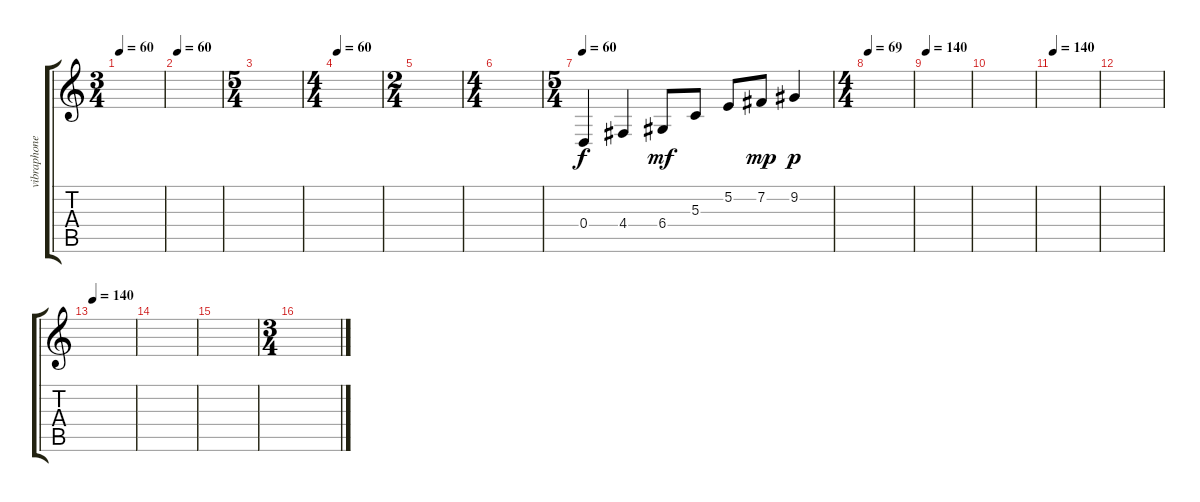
\track ("vibraphone" "vibraphone") {instrument vibraphone}
\staff {score tabs}
\tuning (E4 B3 G3 D3 A2 E2) {hide}
\ts (3 4)
\tempo 60
\clef g2
\ks c
|
\tempo 60
|
\ts (5 4)
|
\ts (4 4)
\tempo 60
|
\ts (2 4)
|
\ts (4 4)
|
\ts (5 4)
\tempo 60
0.4.4 4.4.4 6.4.8{dy mf} 5.3.8 5.2.8 7.2.8{dy mp} 9.2.4{dy p} |
\ts (4 4)
\tempo 69
|
\tempo 140
|
|
\tempo 140
|
|
\tempo 140
|
|
|
\ts (3 4)
